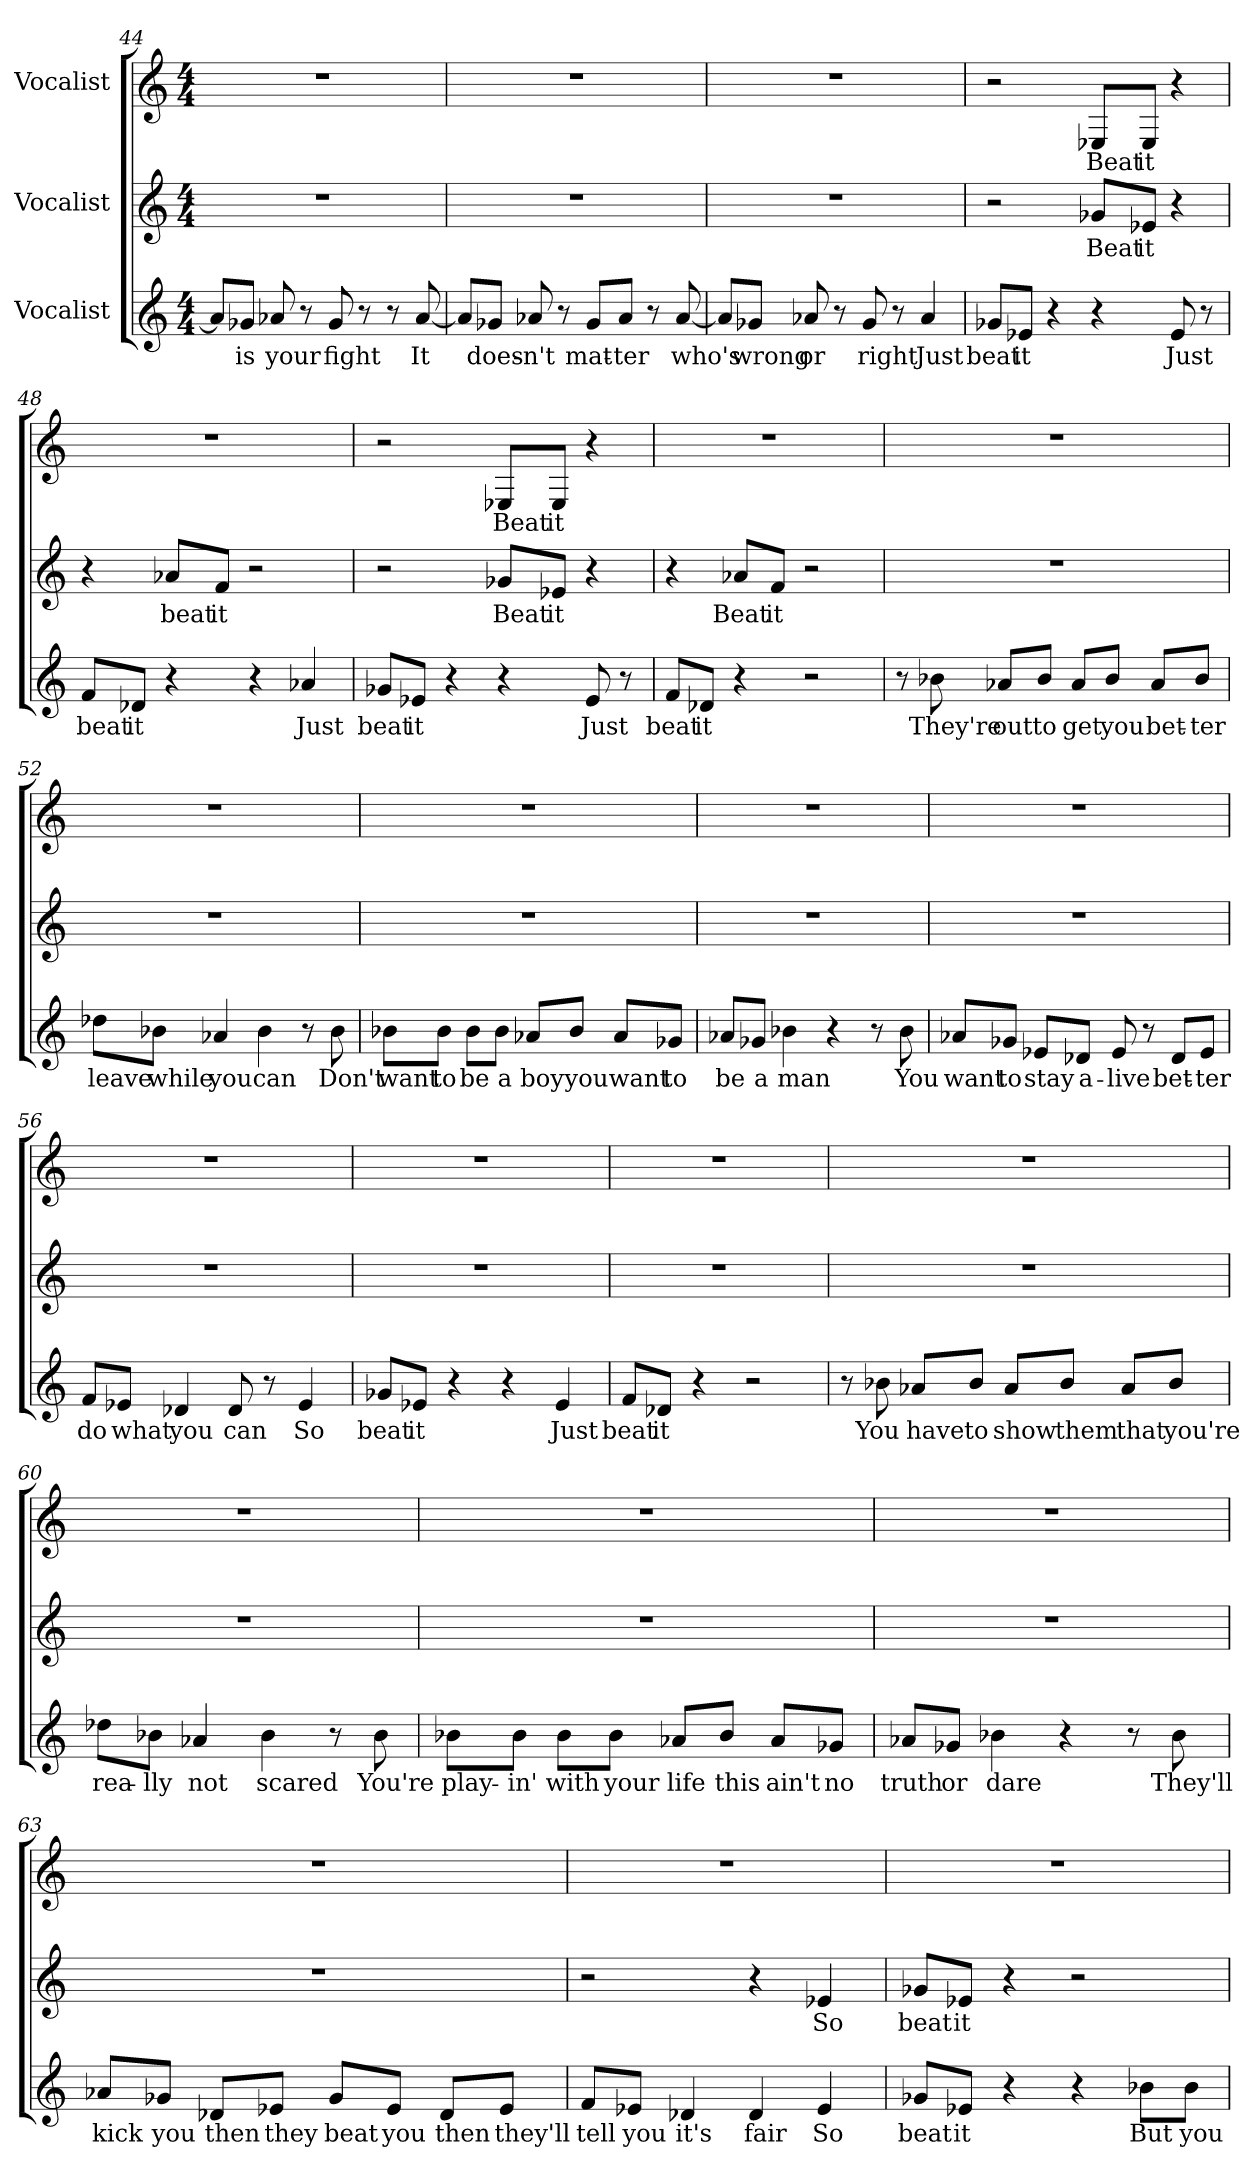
**kern	**text	**kern	**text	**kern	**text
*part3	*part3	*part2	*part2	*part1	*part1
*staff3	*staff3	*staff2	*staff2	*staff1	*staff1
*I"Vocalist	*	*I"Vocalist	*	*I"Vocalist	*
*clefG2	*	*clefG2	*	*clefG2	*
*M4/4	*	*M4/4	*	*M4/4	*
=44	=44	=44	=44	=44	=44
8a-/L]	_	1r	.	1r	.
8g-X/J	is	.	.	.	.
8a-X	your	.	.	.	.
8r	.	.	.	.	.
8g-	fight	.	.	.	.
8r	.	.	.	.	.
8r	.	.	.	.	.
[8a-	It	.	.	.	.
=45	=45	=45	=45	=45	=45
8a-/L]	_	1r	.	1r	.
8g-X/J	does-	.	.	.	.
8a-X	-n't	.	.	.	.
8r	.	.	.	.	.
8g-/L	mat-	.	.	.	.
8a-/J	-ter	.	.	.	.
8r	.	.	.	.	.
[8a-	who's	.	.	.	.
=46	=46	=46	=46	=46	=46
8a-/L]	_	1r	.	1r	.
8g-X/J	wrong	.	.	.	.
8a-X	or	.	.	.	.
8r	.	.	.	.	.
8g-	right	.	.	.	.
8r	.	.	.	.	.
4a-	Just	.	.	.	.
=47	=47	=47	=47	=47	=47
8g-X/L	beat	2r	.	2r	.
8e-X/J	it	.	.	.	.
4r	.	.	.	.	.
4r	.	8g-X/L	Beat	8E-X/L	Beat
.	.	8e-X/J	it	8E-/J	it
8e-	Just	4r	.	4r	.
8r	.	.	.	.	.
=48	=48	=48	=48	=48	=48
8f/L	beat	4r	.	1r	.
8d-X/J	it	.	.	.	.
4r	.	8a-X/L	beat	.	.
.	.	8f/J	it	.	.
4r	.	2r	.	.	.
4a-X	Just	.	.	.	.
=49	=49	=49	=49	=49	=49
8g-X/L	beat	2r	.	2r	.
8e-X/J	it	.	.	.	.
4r	.	.	.	.	.
4r	.	8g-X/L	Beat	8E-X/L	Beat
.	.	8e-X/J	it	8E-/J	it
8e-	Just	4r	.	4r	.
8r	.	.	.	.	.
=50	=50	=50	=50	=50	=50
8f/L	beat	4r	.	1r	.
8d-X/J	it	.	.	.	.
4r	.	8a-X/L	Beat	.	.
.	.	8f/J	it	.	.
2r	.	2r	.	.	.
=51	=51	=51	=51	=51	=51
8r	.	1r	.	1r	.
8b-X	They're	.	.	.	.
8a-X/L	out	.	.	.	.
8b-/J	to	.	.	.	.
8a-/L	get	.	.	.	.
8b-/J	you	.	.	.	.
8a-/L	bet-	.	.	.	.
8b-/J	-ter	.	.	.	.
=52	=52	=52	=52	=52	=52
8dd-X\L	leave	1r	.	1r	.
8b-X\J	while	.	.	.	.
4a-X	you	.	.	.	.
4b-	can	.	.	.	.
8r	.	.	.	.	.
8b-	Don't	.	.	.	.
=53	=53	=53	=53	=53	=53
8b-X\L	want	1r	.	1r	.
8b-\J	to	.	.	.	.
8b-\L	be	.	.	.	.
8b-\J	a	.	.	.	.
8a-X/L	boy	.	.	.	.
8b-/J	you	.	.	.	.
8a-/L	want	.	.	.	.
8g-X/J	to	.	.	.	.
=54	=54	=54	=54	=54	=54
8a-X/L	be	1r	.	1r	.
8g-X/J	a	.	.	.	.
4b-X	man	.	.	.	.
4r	.	.	.	.	.
8r	.	.	.	.	.
8b-	You	.	.	.	.
=55	=55	=55	=55	=55	=55
8a-X/L	want	1r	.	1r	.
8g-X/J	to	.	.	.	.
8e-X/L	stay	.	.	.	.
8d-X/J	a-	.	.	.	.
8e-	-live	.	.	.	.
8r	.	.	.	.	.
8d-/L	bet-	.	.	.	.
8e-/J	-ter	.	.	.	.
=56	=56	=56	=56	=56	=56
8f/L	do	1r	.	1r	.
8e-X/J	what	.	.	.	.
4d-X	you	.	.	.	.
8d-	can	.	.	.	.
8r	.	.	.	.	.
4e-	So	.	.	.	.
=57	=57	=57	=57	=57	=57
8g-X/L	beat	1r	.	1r	.
8e-X/J	it	.	.	.	.
4r	.	.	.	.	.
4r	.	.	.	.	.
4e-	Just	.	.	.	.
=58	=58	=58	=58	=58	=58
8f/L	beat	1r	.	1r	.
8d-X/J	it	.	.	.	.
4r	.	.	.	.	.
2r	.	.	.	.	.
=59	=59	=59	=59	=59	=59
8r	.	1r	.	1r	.
8b-X	You	.	.	.	.
8a-X/L	have	.	.	.	.
8b-/J	to	.	.	.	.
8a-/L	show	.	.	.	.
8b-/J	them	.	.	.	.
8a-/L	that	.	.	.	.
8b-/J	you're	.	.	.	.
=60	=60	=60	=60	=60	=60
8dd-X\L	rea-	1r	.	1r	.
8b-X\J	-lly	.	.	.	.
4a-X	not	.	.	.	.
4b-	scared	.	.	.	.
8r	.	.	.	.	.
8b-	You're	.	.	.	.
=61	=61	=61	=61	=61	=61
8b-X\L	play-	1r	.	1r	.
8b-\J	-in'	.	.	.	.
8b-\L	with	.	.	.	.
8b-\J	your	.	.	.	.
8a-X/L	life	.	.	.	.
8b-/J	this	.	.	.	.
8a-/L	ain't	.	.	.	.
8g-X/J	no	.	.	.	.
=62	=62	=62	=62	=62	=62
8a-X/L	truth	1r	.	1r	.
8g-X/J	or	.	.	.	.
4b-X	dare	.	.	.	.
4r	.	.	.	.	.
8r	.	.	.	.	.
8b-	They'll	.	.	.	.
=63	=63	=63	=63	=63	=63
8a-X/L	kick	1r	.	1r	.
8g-X/J	you	.	.	.	.
8d-X/L	then	.	.	.	.
8e-X/J	they	.	.	.	.
8g-/L	beat	.	.	.	.
8e-/J	you	.	.	.	.
8d-/L	then	.	.	.	.
8e-/J	they'll	.	.	.	.
=64	=64	=64	=64	=64	=64
8f/L	tell	2r	.	1r	.
8e-X/J	you	.	.	.	.
4d-X	it's	.	.	.	.
4d-	fair	4r	.	.	.
4e-	So	4e-X	So	.	.
=65	=65	=65	=65	=65	=65
8g-X/L	beat	8g-X/L	beat	1r	.
8e-X/J	it	8e-X/J	it	.	.
4r	.	4r	.	.	.
4r	.	2r	.	.	.
8b-X\L	But	.	.	.	.
8b-\J	you	.	.	.	.
=	=	=	=	=	=
*-	*-	*-	*-	*-	*-
